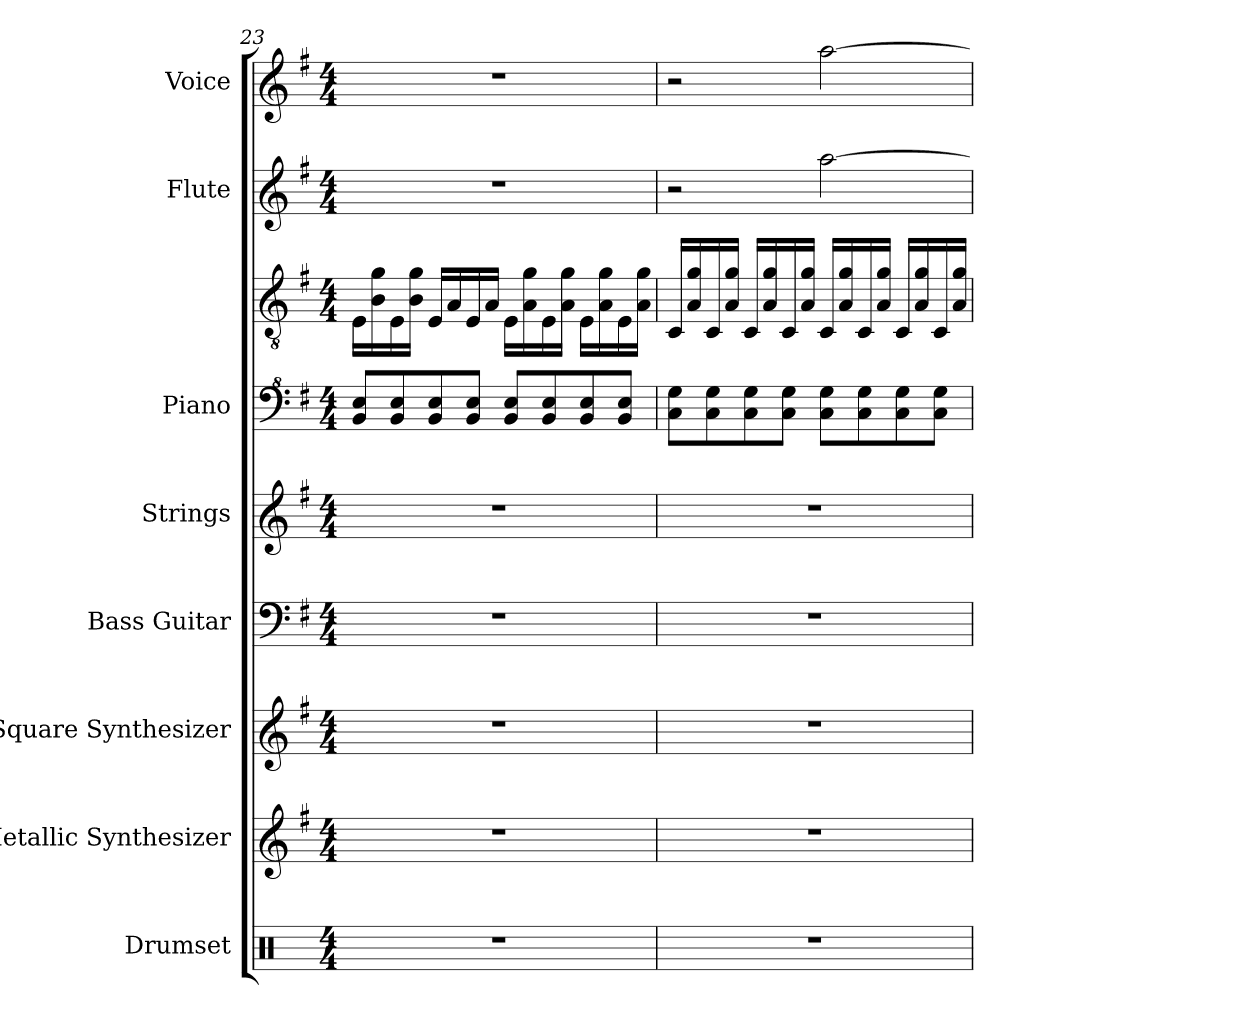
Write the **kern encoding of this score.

**kern	**kern	**kern	**kern	**kern	**kern	**kern	**kern	**kern
*part8	*part7	*part6	*part5	*part4	*part3	*part3	*part2	*part1
*staff9	*staff8	*staff7	*staff6	*staff5	*staff4	*staff3	*staff2	*staff1
*I"Drumset	*I"Metallic Synthesizer	*I"Square Synthesizer	*I"Bass Guitar	*I"Strings	*I"Piano	*	*I"Flute	*I"Voice
*I'D. Set	*I'Synth.	*I'Synth.	*I'B. Guit.	*I'St.	*I'Pno.	*	*I'Fl.	*I'Vo.
!!LO:PB:g=z
*clefX	*clefG2	*clefG2	*clefF4	*clefG2	*clefF^4	*clefGv2	*clefG2	*clefG2
*	*	*	*ITrd7c12	*	*	*	*	*
*k[]	*k[f#]	*k[f#]	*k[f#]	*k[f#]	*k[f#]	*k[f#]	*k[f#]	*k[f#]
*M4/4	*M4/4	*M4/4	*M4/4	*M4/4	*M4/4	*M4/4	*M4/4	*M4/4
=23	=23	=23	=23	=23	=23	=23	=23	=23
1r	1r	1r	1r	1r	8B/ 8e/L	16E\LL	1r	1r
.	.	.	.	.	.	16B\ 16g\	.	.
.	.	.	.	.	8B/ 8e/	16E\	.	.
.	.	.	.	.	.	16B\ 16g\JJ	.	.
.	.	.	.	.	8B/ 8e/	16E/LL	.	.
.	.	.	.	.	.	16A/	.	.
.	.	.	.	.	8B/ 8e/J	16E/	.	.
.	.	.	.	.	.	16A/JJ	.	.
.	.	.	.	.	8B/ 8e/L	16E\LL	.	.
.	.	.	.	.	.	16A\ 16g\	.	.
.	.	.	.	.	8B/ 8e/	16E\	.	.
.	.	.	.	.	.	16A\ 16g\JJ	.	.
.	.	.	.	.	8B/ 8e/	16E\LL	.	.
.	.	.	.	.	.	16A\ 16g\	.	.
.	.	.	.	.	8B/ 8e/J	16E\	.	.
.	.	.	.	.	.	16A\ 16g\JJ	.	.
=24	=24	=24	=24	=24	=24	=24	=24	=24
1r	1r	1r	1r	1r	8c\ 8g\L	16C/LL	2r	2r
.	.	.	.	.	.	16A/ 16g/	.	.
.	.	.	.	.	8c\ 8g\	16C/	.	.
.	.	.	.	.	.	16A/ 16g/JJ	.	.
.	.	.	.	.	8c\ 8g\	16C/LL	.	.
.	.	.	.	.	.	16A/ 16g/	.	.
.	.	.	.	.	8c\ 8g\J	16C/	.	.
.	.	.	.	.	.	16A/ 16g/JJ	.	.
.	.	.	.	.	8c\ 8g\L	16C/LL	[2aa\	[2aa\
.	.	.	.	.	.	16A/ 16g/	.	.
.	.	.	.	.	8c\ 8g\	16C/	.	.
.	.	.	.	.	.	16A/ 16g/JJ	.	.
.	.	.	.	.	8c\ 8g\	16C/LL	.	.
.	.	.	.	.	.	16A/ 16g/	.	.
.	.	.	.	.	8c\ 8g\J	16C/	.	.
.	.	.	.	.	.	16A/ 16g/JJ	.	.
=	=	=	=	=	=	=	=	=
*-	*-	*-	*-	*-	*-	*-	*-	*-
